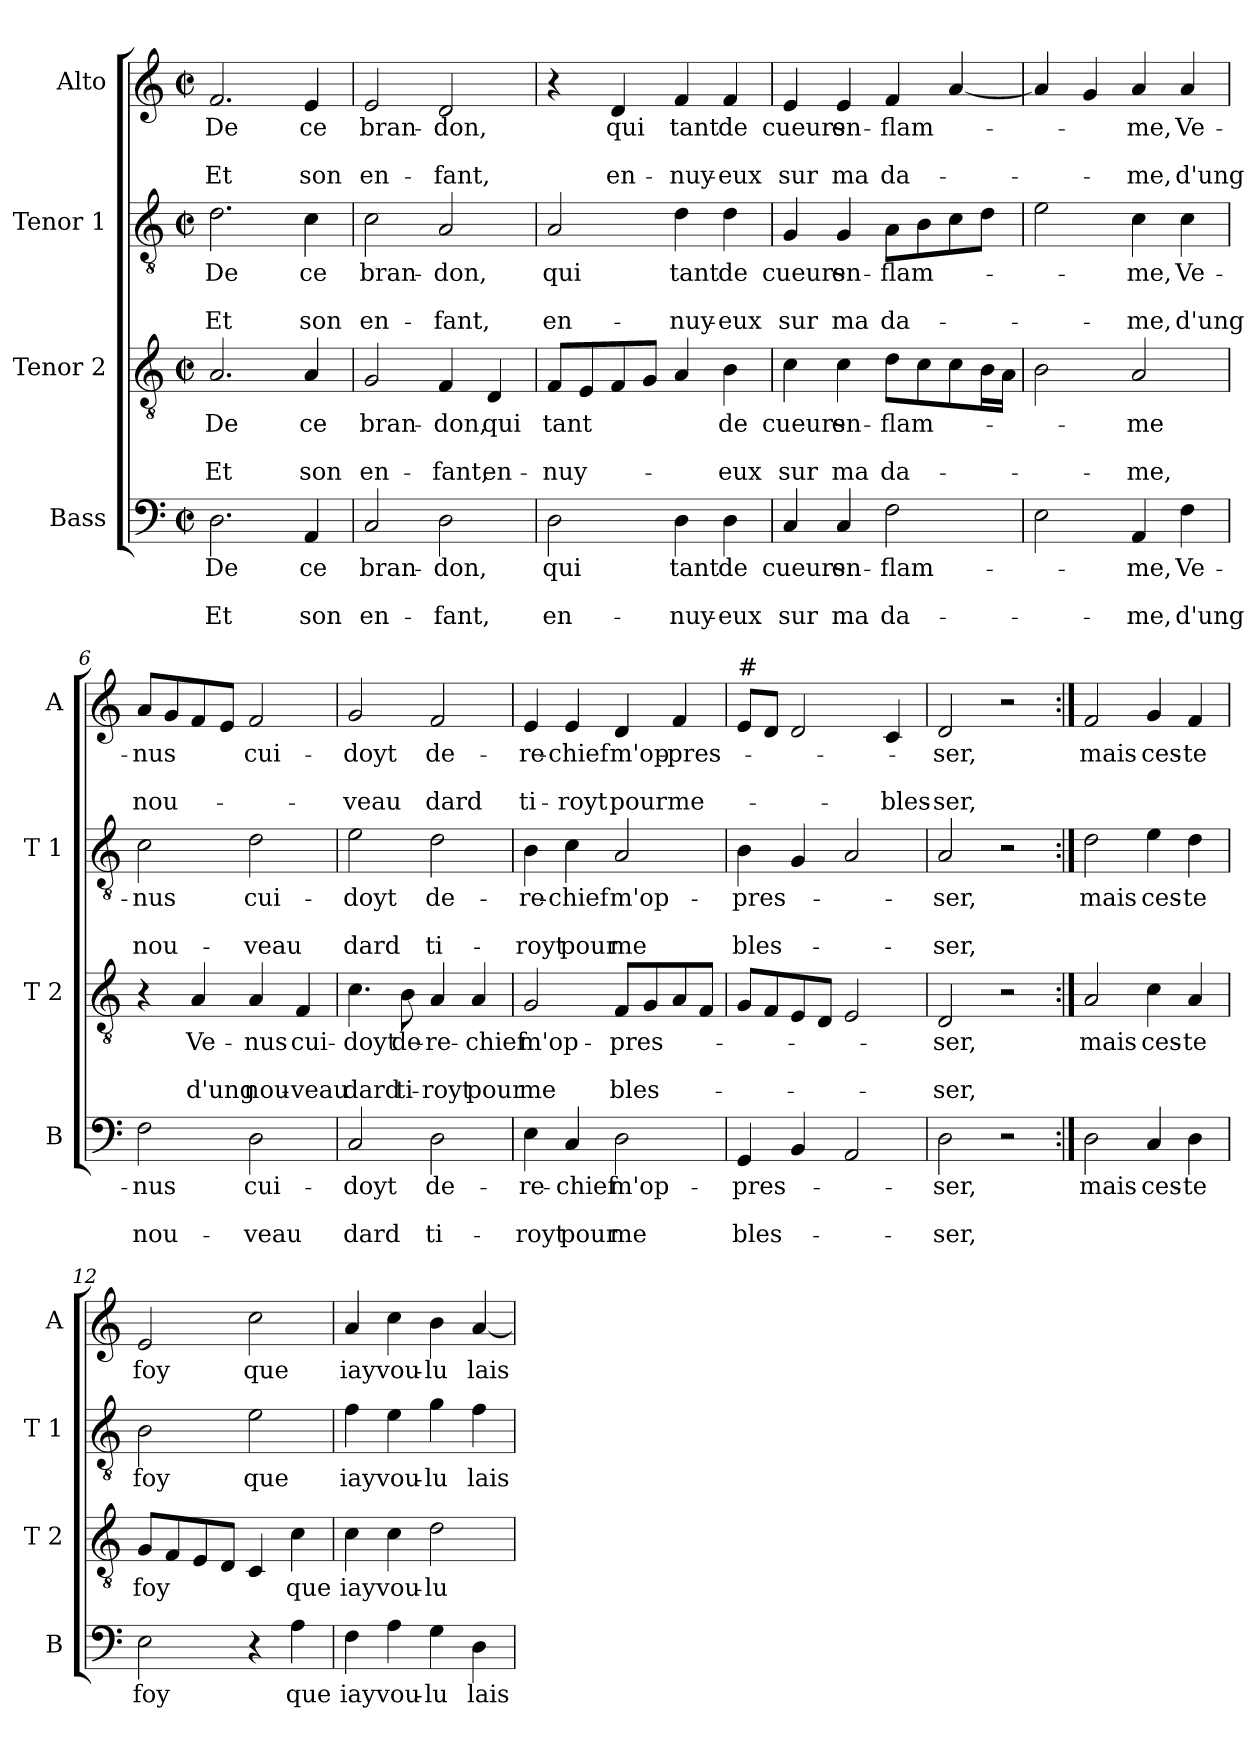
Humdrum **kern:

**kern	**text	**text	**text	**kern	**text	**text	**text	**kern	**text	**text	**text	**kern	**text	**text	**text
*part4	*part4	*part4	*part4	*part3	*part3	*part3	*part3	*part2	*part2	*part2	*part2	*part1	*part1	*part1	*part1
*staff4	*staff4	*staff4	*staff4	*staff3	*staff3	*staff3	*staff3	*staff2	*staff2	*staff2	*staff2	*staff1	*staff1	*staff1	*staff1
*I"Bass	*	*	*	*I"Tenor 2	*	*	*	*I"Tenor 1	*	*	*	*I"Alto	*	*	*
*I'B	*	*	*	*I'T 2	*	*	*	*I'T 1	*	*	*	*I'A	*	*	*
*clefF4	*	*	*	*clefGv2	*	*	*	*clefGv2	*	*	*	*clefG2	*	*	*
*k[]	*	*	*	*k[]	*	*	*	*k[]	*	*	*	*k[]	*	*	*
*C:	*	*	*	*C:	*	*	*	*C:	*	*	*	*C:	*	*	*
*M2/2	*	*	*	*M2/2	*	*	*	*M2/2	*	*	*	*M2/2	*	*	*
*met(c|)	*	*	*	*met(c|)	*	*	*	*met(c|)	*	*	*	*met(c|)	*	*	*
=1	=1	=1	=1	=1	=1	=1	=1	=1	=1	=1	=1	=1	=1	=1	=1
!	!LO:LY:b	!	!LO:LY:b	!	!LO:LY:b	!	!LO:LY:b	!	!LO:LY:b	!	!LO:LY:b	!	!LO:LY:b	!	!LO:LY:b
2.D\	De	.	Et	2.A/	De	.	Et	2.d\	De	.	Et	2.f/	De	.	Et
!	!LO:LY:b	!	!LO:LY:b	!	!LO:LY:b	!	!LO:LY:b	!	!LO:LY:b	!	!LO:LY:b	!	!LO:LY:b	!	!LO:LY:b
4AA/	ce	.	son	4A/	ce	.	son	4c\	ce	.	son	4e/	ce	.	son
=2	=2	=2	=2	=2	=2	=2	=2	=2	=2	=2	=2	=2	=2	=2	=2
!	!LO:LY:b	!	!LO:LY:b	!	!LO:LY:b	!	!LO:LY:b	!	!LO:LY:b	!	!LO:LY:b	!	!LO:LY:b	!	!LO:LY:b
2C/	bran-	.	en-	2G/	bran-	.	en-	2c\	bran-	.	en-	2e/	bran-	.	en-
!	!LO:LY:b	!	!LO:LY:b	!	!LO:LY:b	!	!LO:LY:b	!	!LO:LY:b	!	!LO:LY:b	!	!LO:LY:b	!	!LO:LY:b
2D\	-don,	.	-fant,	4F/	-don,	.	-fant,	2A/	-don,	.	-fant,	2d/	-don,	.	-fant,
!	!	!	!	!	!LO:LY:b	!	!LO:LY:b	!	!	!	!	!	!	!	!
.	.	.	.	4D/	qui	.	en-	.	.	.	.	.	.	.	.
=3	=3	=3	=3	=3	=3	=3	=3	=3	=3	=3	=3	=3	=3	=3	=3
!	!LO:LY:b	!	!LO:LY:b	!	!LO:LY:b	!	!LO:LY:b	!	!LO:LY:b	!	!LO:LY:b	!	!	!	!
2D\	qui	.	en-	8F/L	tant	.	-nuy-	2A/	qui	.	en-	4r	.	.	.
.	.	.	.	8E/	.	.	.	.	.	.	.	.	.	.	.
!	!	!	!	!	!	!	!	!	!	!	!	!	!LO:LY:b	!	!LO:LY:b
.	.	.	.	8F/	.	.	.	.	.	.	.	4d/	qui	.	en-
.	.	.	.	8G/J	.	.	.	.	.	.	.	.	.	.	.
!	!LO:LY:b	!	!LO:LY:b	!	!	!	!	!	!LO:LY:b	!	!LO:LY:b	!	!LO:LY:b	!	!LO:LY:b
4D\	tant	.	-nuy-	4A/	.	.	.	4d\	tant	.	-nuy-	4f/	tant	.	-nuy-
!	!LO:LY:b	!	!LO:LY:b	!	!LO:LY:b	!	!LO:LY:b	!	!LO:LY:b	!	!LO:LY:b	!	!LO:LY:b	!	!LO:LY:b
4D\	de	.	-eux	4B\	de	.	-eux	4d\	de	.	-eux	4f/	de	.	-eux
=4	=4	=4	=4	=4	=4	=4	=4	=4	=4	=4	=4	=4	=4	=4	=4
!	!LO:LY:b	!	!LO:LY:b	!	!LO:LY:b	!	!LO:LY:b	!	!LO:LY:b	!	!LO:LY:b	!	!LO:LY:b	!	!LO:LY:b
4C/	cueurs	.	sur	4c\	cueurs	.	sur	4G/	cueurs	.	sur	4e/	cueurs	.	sur
!	!LO:LY:b	!	!LO:LY:b	!	!LO:LY:b	!	!LO:LY:b	!	!LO:LY:b	!	!LO:LY:b	!	!LO:LY:b	!	!LO:LY:b
4C/	en-	.	ma	4c\	en-	.	ma	4G/	en-	.	ma	4e/	en-	.	ma
!	!LO:LY:b	!	!LO:LY:b	!	!LO:LY:b	!	!LO:LY:b	!	!LO:LY:b	!	!LO:LY:b	!	!LO:LY:b	!	!LO:LY:b
2F\	-flam-	.	da-	8d\L	-flam-	.	da-	8A\L	-flam-	.	da-	4f/	-flam-	.	da-
.	.	.	.	8c\	.	.	.	8B\	.	.	.	.	.	.	.
.	.	.	.	8c\	.	.	.	8c\	.	.	.	[4a/	.	.	.
.	.	.	.	16B\L	.	.	.	8d\J	.	.	.	.	.	.	.
.	.	.	.	16A\JJ	.	.	.	.	.	.	.	.	.	.	.
=5	=5	=5	=5	=5	=5	=5	=5	=5	=5	=5	=5	=5	=5	=5	=5
2E\	.	.	.	2B\	.	.	.	2e\	.	.	.	4a/]	.	.	.
.	.	.	.	.	.	.	.	.	.	.	.	4g/	.	.	.
!	!LO:LY:b	!	!LO:LY:b	!	!LO:LY:b	!	!LO:LY:b	!	!LO:LY:b	!	!LO:LY:b	!	!LO:LY:b	!	!LO:LY:b
4AA/	-me,	.	-me,	2A/	-me	.	-me,	4c\	-me,	.	-me,	4a/	-me,	.	-me,
!	!LO:LY:b	!	!LO:LY:b	!	!	!	!	!	!LO:LY:b	!	!LO:LY:b	!	!LO:LY:b	!	!LO:LY:b
4F\	Ve-	.	d'ung	.	.	.	.	4c\	Ve-	.	d'ung	4a/	Ve-	.	d'ung
!!LO:LB:g=z
=6	=6	=6	=6	=6	=6	=6	=6	=6	=6	=6	=6	=6	=6	=6	=6
!	!LO:LY:b	!	!LO:LY:b	!	!	!	!	!	!LO:LY:b	!	!LO:LY:b	!	!LO:LY:b	!	!LO:LY:b
2F\	-nus	.	nou-	4r	.	.	.	2c\	-nus	.	nou-	8a/L	-nus	.	nou-
.	.	.	.	.	.	.	.	.	.	.	.	8g/	.	.	.
!	!	!	!	!	!LO:LY:b	!	!LO:LY:b	!	!	!	!	!	!	!	!
.	.	.	.	4A/	Ve-	.	d'ung	.	.	.	.	8f/	.	.	.
.	.	.	.	.	.	.	.	.	.	.	.	8e/J	.	.	.
!	!LO:LY:b	!	!LO:LY:b	!	!LO:LY:b	!	!LO:LY:b	!	!LO:LY:b	!	!LO:LY:b	!	!LO:LY:b	!	!
2D\	cui-	.	-veau	4A/	-nus	.	nou-	2d\	cui-	.	-veau	2f/	cui-	.	.
!	!	!	!	!	!LO:LY:b	!	!LO:LY:b	!	!	!	!	!	!	!	!
.	.	.	.	4F/	cui-	.	-veau	.	.	.	.	.	.	.	.
=7	=7	=7	=7	=7	=7	=7	=7	=7	=7	=7	=7	=7	=7	=7	=7
!	!LO:LY:b	!	!LO:LY:b	!	!LO:LY:b	!	!LO:LY:b	!	!LO:LY:b	!	!LO:LY:b	!	!LO:LY:b	!	!LO:LY:b
2C/	-doyt	.	dard	4.c\	-doyt	.	dard	2e\	-doyt	.	dard	2g/	-doyt	.	-veau
!	!	!	!	!	!LO:LY:b	!	!LO:LY:b	!	!	!	!	!	!	!	!
.	.	.	.	8B\	de-	.	ti-	.	.	.	.	.	.	.	.
!	!LO:LY:b	!	!LO:LY:b	!	!LO:LY:b	!	!LO:LY:b	!	!LO:LY:b	!	!LO:LY:b	!	!LO:LY:b	!	!LO:LY:b
2D\	de-	.	ti-	4A/	-re-	.	-royt	2d\	de-	.	ti-	2f/	de-	.	dard
!	!	!	!	!	!LO:LY:b	!	!LO:LY:b	!	!	!	!	!	!	!	!
.	.	.	.	4A/	-chief	.	pour	.	.	.	.	.	.	.	.
=8	=8	=8	=8	=8	=8	=8	=8	=8	=8	=8	=8	=8	=8	=8	=8
!	!LO:LY:b	!	!LO:LY:b	!	!LO:LY:b	!	!LO:LY:b	!	!LO:LY:b	!	!LO:LY:b	!	!LO:LY:b	!	!LO:LY:b
4E\	-re-	.	-royt	2G/	m'op-	.	me	4B\	-re-	.	-royt	4e/	-re-	.	ti-
!	!LO:LY:b	!	!LO:LY:b	!	!	!	!	!	!LO:LY:b	!	!LO:LY:b	!	!LO:LY:b	!	!LO:LY:b
4C/	-chief	.	pour	.	.	.	.	4c\	-chief	.	pour	4e/	-chief	.	-royt
!	!LO:LY:b	!	!LO:LY:b	!	!LO:LY:b	!	!LO:LY:b	!	!LO:LY:b	!	!LO:LY:b	!	!LO:LY:b	!	!LO:LY:b
2D\	m'op-	.	me	8F/L	-pres-	.	bles-	2A/	m'op-	.	me	4d/	m'op-	.	pour
.	.	.	.	8G/	.	.	.	.	.	.	.	.	.	.	.
!	!	!	!	!	!	!	!	!	!	!	!	!	!LO:LY:b	!	!LO:LY:b
.	.	.	.	8A/	.	.	.	.	.	.	.	4f/	-pres-	.	me-
.	.	.	.	8F/J	.	.	.	.	.	.	.	.	.	.	.
=9	=9	=9	=9	=9	=9	=9	=9	=9	=9	=9	=9	=9	=9	=9	=9
!	!	!	!	!	!	!	!	!	!	!	!	!LO:TX:a:t=#	!	!	!
!	!LO:LY:b	!	!LO:LY:b	!	!	!	!	!	!LO:LY:b	!	!LO:LY:b	!	!	!	!
4GG/	-pres-	.	bles-	8G/L	.	.	.	4B\	-pres-	.	bles-	8e/L	.	.	.
.	.	.	.	8F/	.	.	.	.	.	.	.	8d/J	.	.	.
4BB/	.	.	.	8E/	.	.	.	4G/	.	.	.	2d/	.	.	.
.	.	.	.	8D/J	.	.	.	.	.	.	.	.	.	.	.
2AA/	.	.	.	2E/	.	.	.	2A/	.	.	.	.	.	.	.
!	!	!	!	!	!	!	!	!	!	!	!	!	!	!	!LO:LY:b
.	.	.	.	.	.	.	.	.	.	.	.	4c/	.	.	-bles-
=10	=10	=10	=10	=10	=10	=10	=10	=10	=10	=10	=10	=10	=10	=10	=10
!	!LO:LY:b	!	!LO:LY:b	!	!LO:LY:b	!	!LO:LY:b	!	!LO:LY:b	!	!LO:LY:b	!	!LO:LY:b	!	!LO:LY:b
2D\	-ser,	.	-ser,	2D/	-ser,	.	-ser,	2A/	-ser,	.	-ser,	2d/	-ser,	.	-ser,
2r	.	.	.	2r	.	.	.	2r	.	.	.	2r	.	.	.
!!LO:PB:g=z
=11:|!	=11:|!	=11:|!	=11:|!	=11:|!	=11:|!	=11:|!	=11:|!	=11:|!	=11:|!	=11:|!	=11:|!	=11:|!	=11:|!	=11:|!	=11:|!
!	!LO:LY:b	!	!	!	!LO:LY:b	!	!	!	!LO:LY:b	!	!	!	!LO:LY:b	!	!
2D\	mais	.	.	2A/	mais	.	.	2d\	mais	.	.	2f/	mais	.	.
!	!LO:LY:b	!	!	!	!LO:LY:b	!	!	!	!LO:LY:b	!	!	!	!LO:LY:b	!	!
4C/	ces-	.	.	4c\	ces-	.	.	4e\	ces-	.	.	4g/	ces-	.	.
!	!LO:LY:b	!	!	!	!LO:LY:b	!	!	!	!LO:LY:b	!	!	!	!LO:LY:b	!	!
4D\	-te	.	.	4A/	-te	.	.	4d\	-te	.	.	4f/	-te	.	.
=12	=12	=12	=12	=12	=12	=12	=12	=12	=12	=12	=12	=12	=12	=12	=12
!	!LO:LY:b	!	!	!	!LO:LY:b	!	!	!	!LO:LY:b	!	!	!	!LO:LY:b	!	!
2E\	foy	.	.	8G/L	foy	.	.	2B\	foy	.	.	2e/	foy	.	.
.	.	.	.	8F/	.	.	.	.	.	.	.	.	.	.	.
.	.	.	.	8E/	.	.	.	.	.	.	.	.	.	.	.
.	.	.	.	8D/J	.	.	.	.	.	.	.	.	.	.	.
!	!	!	!	!	!	!	!	!	!LO:LY:b	!	!	!	!LO:LY:b	!	!
4r	.	.	.	4C/	.	.	.	2e\	que	.	.	2cc\	que	.	.
!	!LO:LY:b	!	!	!	!LO:LY:b	!	!	!	!	!	!	!	!	!	!
4A\	que	.	.	4c\	que	.	.	.	.	.	.	.	.	.	.
=13	=13	=13	=13	=13	=13	=13	=13	=13	=13	=13	=13	=13	=13	=13	=13
!	!LO:LY:b	!	!	!	!LO:LY:b	!	!	!	!LO:LY:b	!	!	!	!LO:LY:b	!	!
4F\	iay	.	.	4c\	iay	.	.	4f\	iay	.	.	4a/	iay	.	.
!	!LO:LY:b	!	!	!	!LO:LY:b	!	!	!	!LO:LY:b	!	!	!	!LO:LY:b	!	!
4A\	vou-	.	.	4c\	vou-	.	.	4e\	vou-	.	.	4cc\	vou-	.	.
!	!LO:LY:b	!	!	!	!LO:LY:b	!	!	!	!LO:LY:b	!	!	!	!LO:LY:b	!	!
4G\	-lu	.	.	2d\	-lu	.	.	4g\	-lu	.	.	4b\	-lu	.	.
!	!LO:LY:b	!	!	!	!	!	!	!	!LO:LY:b	!	!	!	!LO:LY:b	!	!
4D\	lais-	.	.	.	.	.	.	4f\	lais-	.	.	[4a/	lais-	.	.
=	=	=	=	=	=	=	=	=	=	=	=	=	=	=	=
*-	*-	*-	*-	*-	*-	*-	*-	*-	*-	*-	*-	*-	*-	*-	*-
